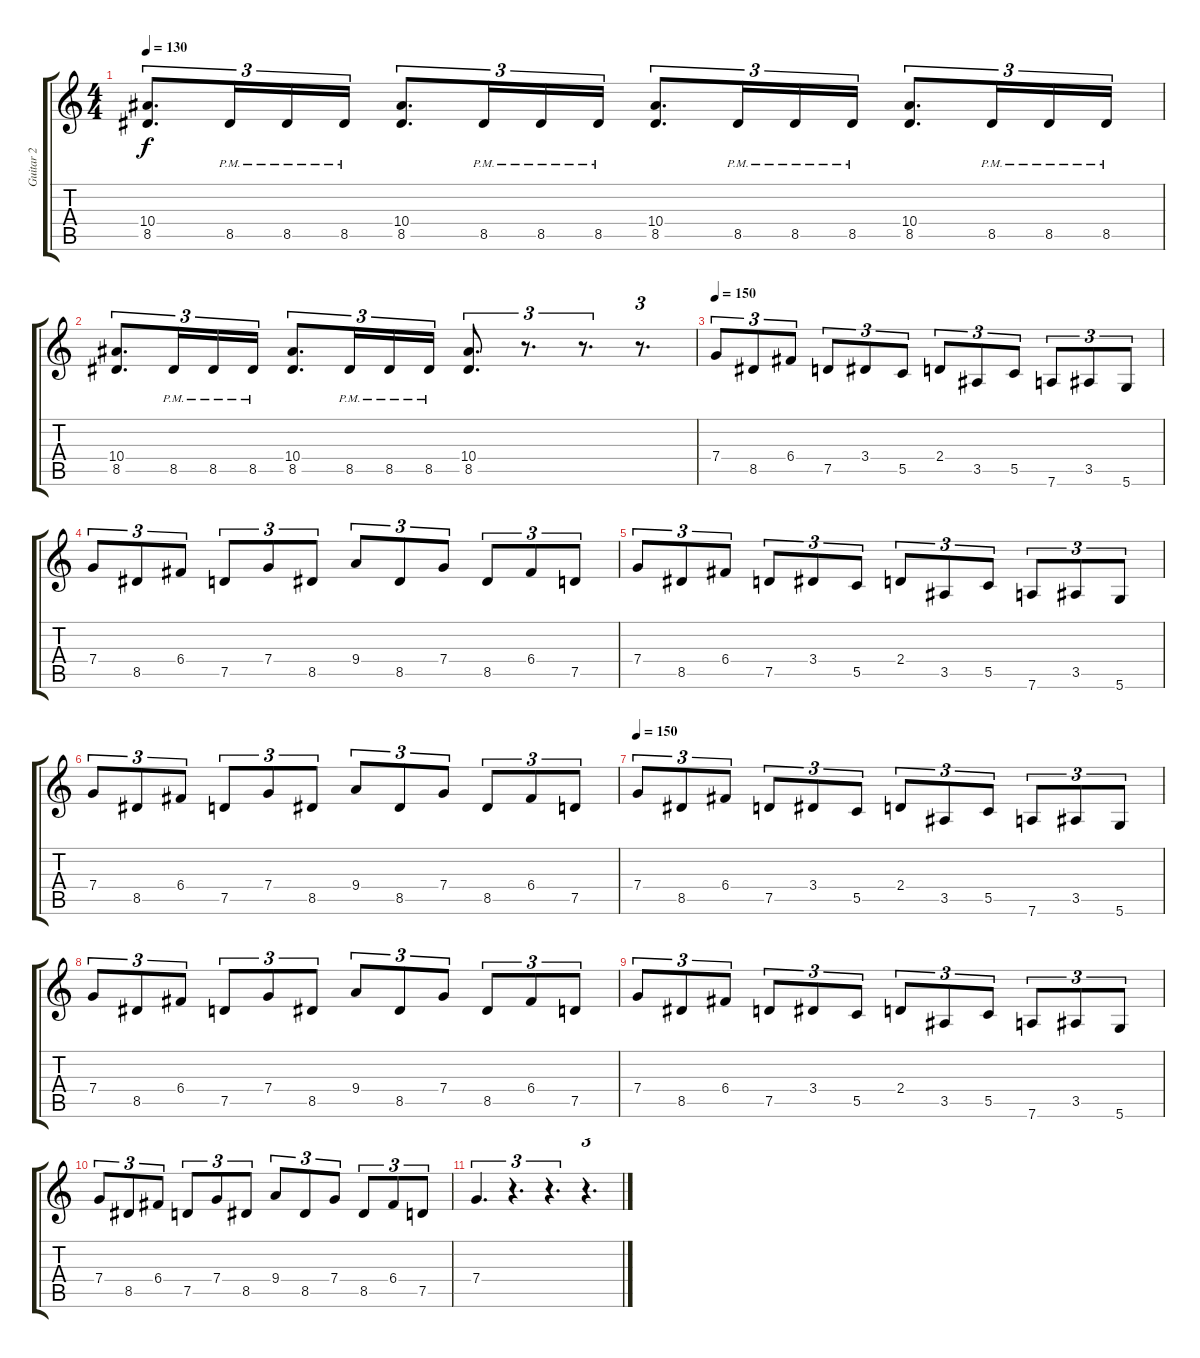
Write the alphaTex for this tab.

\track ("Guitar 2" "Guitar 2") {instrument distortionguitar}
\staff {score tabs}
\tuning (D4 A3 F3 C3 G2 D2) {hide}
\ts (4 4)
\tempo 130
\clef g2
\ks c
(10.4 8.5).8{d tu (3 2) dy f} 8.5{pm}.16{tu (3 2)} 8.5{pm}.16{tu (3 2)} 8.5{pm}.16{tu (3 2)} (10.4 8.5).8{d tu (3 2)} 8.5{pm}.16{tu (3 2)} 8.5{pm}.16{tu (3 2)} 8.5{pm}.16{tu (3 2)} (10.4 8.5).8{d tu (3 2)} 8.5{pm}.16{tu (3 2)} 8.5{pm}.16{tu (3 2)} 8.5{pm}.16{tu (3 2)} (10.4 8.5).8{d tu (3 2)} 8.5{pm}.16{tu (3 2)} 8.5{pm}.16{tu (3 2)} 8.5{pm}.16{tu (3 2)} |
(10.4 8.5).8{d tu (3 2)} 8.5{pm}.16{tu (3 2)} 8.5{pm}.16{tu (3 2)} 8.5{pm}.16{tu (3 2)} (10.4 8.5).8{d tu (3 2)} 8.5{pm}.16{tu (3 2)} 8.5{pm}.16{tu (3 2)} 8.5{pm}.16{tu (3 2)} (10.4 8.5).8{d tu (3 2)} r.8{d tu (3 2)} r.8{d tu (3 2)} r.8{d tu (3 2)} |
\tempo 150
7.4.8{tu (3 2)} 8.5.8{tu (3 2)} 6.4.8{tu (3 2)} 7.5.8{tu (3 2)} 3.4.8{tu (3 2)} 5.5.8{tu (3 2)} 2.4.8{tu (3 2)} 3.5.8{tu (3 2)} 5.5.8{tu (3 2)} 7.6.8{tu (3 2)} 3.5.8{tu (3 2)} 5.6.8{tu (3 2)} |
7.4.8{tu (3 2)} 8.5.8{tu (3 2)} 6.4.8{tu (3 2)} 7.5.8{tu (3 2)} 7.4.8{tu (3 2)} 8.5.8{tu (3 2)} 9.4.8{tu (3 2)} 8.5.8{tu (3 2)} 7.4.8{tu (3 2)} 8.5.8{tu (3 2)} 6.4.8{tu (3 2)} 7.5.8{tu (3 2)} |
7.4.8{tu (3 2)} 8.5.8{tu (3 2)} 6.4.8{tu (3 2)} 7.5.8{tu (3 2)} 3.4.8{tu (3 2)} 5.5.8{tu (3 2)} 2.4.8{tu (3 2)} 3.5.8{tu (3 2)} 5.5.8{tu (3 2)} 7.6.8{tu (3 2)} 3.5.8{tu (3 2)} 5.6.8{tu (3 2)} |
7.4.8{tu (3 2)} 8.5.8{tu (3 2)} 6.4.8{tu (3 2)} 7.5.8{tu (3 2)} 7.4.8{tu (3 2)} 8.5.8{tu (3 2)} 9.4.8{tu (3 2)} 8.5.8{tu (3 2)} 7.4.8{tu (3 2)} 8.5.8{tu (3 2)} 6.4.8{tu (3 2)} 7.5.8{tu (3 2)} |
\tempo 150
7.4.8{tu (3 2)} 8.5.8{tu (3 2)} 6.4.8{tu (3 2)} 7.5.8{tu (3 2)} 3.4.8{tu (3 2)} 5.5.8{tu (3 2)} 2.4.8{tu (3 2)} 3.5.8{tu (3 2)} 5.5.8{tu (3 2)} 7.6.8{tu (3 2)} 3.5.8{tu (3 2)} 5.6.8{tu (3 2)} |
7.4.8{tu (3 2)} 8.5.8{tu (3 2)} 6.4.8{tu (3 2)} 7.5.8{tu (3 2)} 7.4.8{tu (3 2)} 8.5.8{tu (3 2)} 9.4.8{tu (3 2)} 8.5.8{tu (3 2)} 7.4.8{tu (3 2)} 8.5.8{tu (3 2)} 6.4.8{tu (3 2)} 7.5.8{tu (3 2)} |
7.4.8{tu (3 2)} 8.5.8{tu (3 2)} 6.4.8{tu (3 2)} 7.5.8{tu (3 2)} 3.4.8{tu (3 2)} 5.5.8{tu (3 2)} 2.4.8{tu (3 2)} 3.5.8{tu (3 2)} 5.5.8{tu (3 2)} 7.6.8{tu (3 2)} 3.5.8{tu (3 2)} 5.6.8{tu (3 2)} |
7.4.8{tu (3 2)} 8.5.8{tu (3 2)} 6.4.8{tu (3 2)} 7.5.8{tu (3 2)} 7.4.8{tu (3 2)} 8.5.8{tu (3 2)} 9.4.8{tu (3 2)} 8.5.8{tu (3 2)} 7.4.8{tu (3 2)} 8.5.8{tu (3 2)} 6.4.8{tu (3 2)} 7.5.8{tu (3 2)} |
7.4.4{d tu (3 2)} r.4{d tu (3 2)} r.4{d tu (3 2)} r.4{d tu (3 2)}
